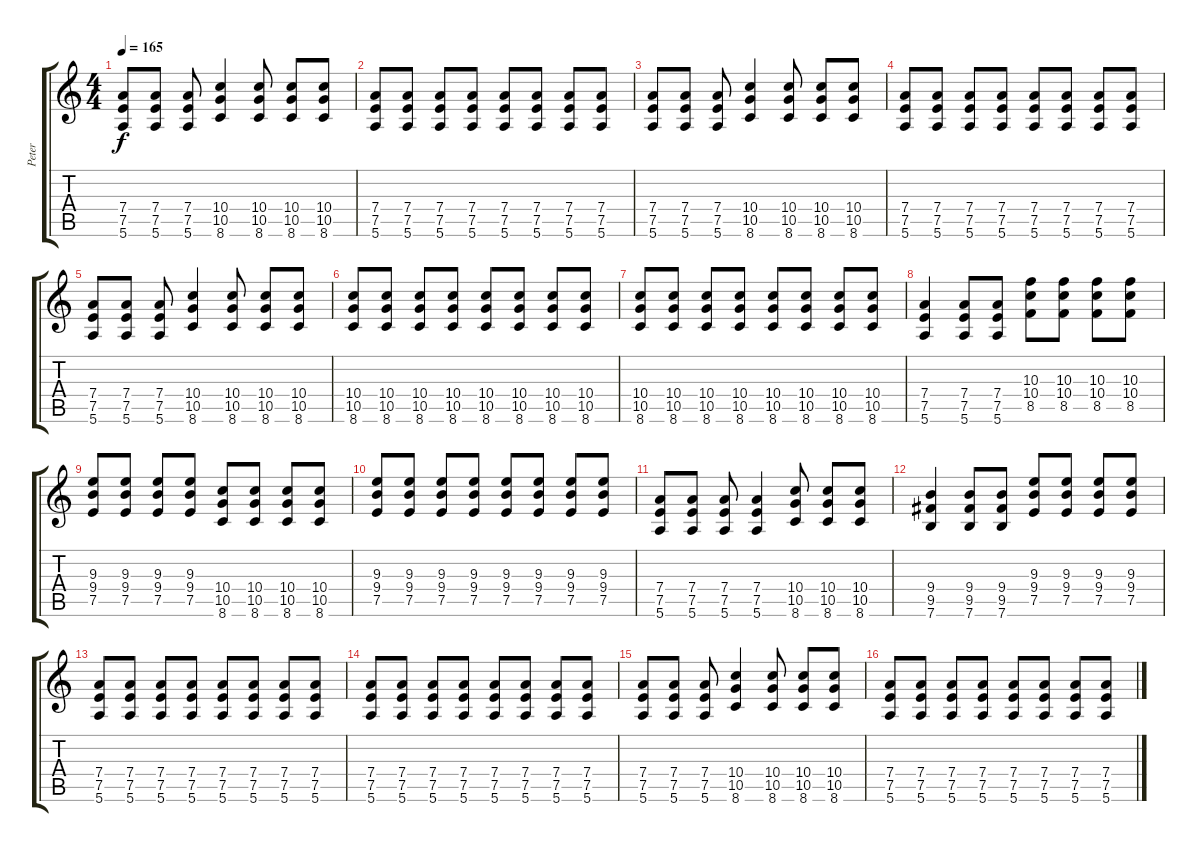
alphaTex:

\track ("Peter" "Peter") {instrument overdrivenguitar}
\staff {score tabs}
\tuning (E4 B3 G3 D3 A2 E2) {hide}
\ts (4 4)
\tempo 165
\clef g2
\ks c
(7.4 7.5 5.6).8{dy f} (7.4 7.5 5.6).8 (7.4 7.5 5.6).8 (10.4 10.5 8.6).4 (10.4 10.5 8.6).8 (10.4 10.5 8.6).8 (10.4 10.5 8.6).8 |
(7.4 7.5 5.6).8 (7.4 7.5 5.6).8 (7.4 7.5 5.6).8 (7.4 7.5 5.6).8 (7.4 7.5 5.6).8 (7.4 7.5 5.6).8 (7.4 7.5 5.6).8 (7.4 7.5 5.6).8 |
(7.4 7.5 5.6).8 (7.4 7.5 5.6).8 (7.4 7.5 5.6).8 (10.4 10.5 8.6).4 (10.4 10.5 8.6).8 (10.4 10.5 8.6).8 (10.4 10.5 8.6).8 |
(7.4 7.5 5.6).8 (7.4 7.5 5.6).8 (7.4 7.5 5.6).8 (7.4 7.5 5.6).8 (7.4 7.5 5.6).8 (7.4 7.5 5.6).8 (7.4 7.5 5.6).8 (7.4 7.5 5.6).8 |
(7.4 7.5 5.6).8 (7.4 7.5 5.6).8 (7.4 7.5 5.6).8 (10.4 10.5 8.6).4 (10.4 10.5 8.6).8 (10.4 10.5 8.6).8 (10.4 10.5 8.6).8 |
(10.4 10.5 8.6).8 (10.4 10.5 8.6).8 (10.4 10.5 8.6).8 (10.4 10.5 8.6).8 (10.4 10.5 8.6).8 (10.4 10.5 8.6).8 (10.4 10.5 8.6).8 (10.4 10.5 8.6).8 |
(10.4 10.5 8.6).8 (10.4 10.5 8.6).8 (10.4 10.5 8.6).8 (10.4 10.5 8.6).8 (10.4 10.5 8.6).8 (10.4 10.5 8.6).8 (10.4 10.5 8.6).8 (10.4 10.5 8.6).8 |
(7.4 7.5 5.6).4 (7.4 7.5 5.6).8 (7.4 7.5 5.6).8 (10.3 10.4 8.5).8 (10.3 10.4 8.5).8 (10.3 10.4 8.5).8 (10.3 10.4 8.5).8 |
(9.3 9.4 7.5).8 (9.3 9.4 7.5).8 (9.3 9.4 7.5).8 (9.3 9.4 7.5).8 (10.4 10.5 8.6).8 (10.4 10.5 8.6).8 (10.4 10.5 8.6).8 (10.4 10.5 8.6).8 |
(9.3 9.4 7.5).8 (9.3 9.4 7.5).8 (9.3 9.4 7.5).8 (9.3 9.4 7.5).8 (9.3 9.4 7.5).8 (9.3 9.4 7.5).8 (9.3 9.4 7.5).8 (9.3 9.4 7.5).8 |
(7.4 7.5 5.6).8 (7.4 7.5 5.6).8 (7.4 7.5 5.6).8 (7.4 7.5 5.6).4 (10.4 10.5 8.6).8 (10.4 10.5 8.6).8 (10.4 10.5 8.6).8 |
(9.4 9.5 7.6).4 (9.4 9.5 7.6).8 (9.4 9.5 7.6).8 (9.3 9.4 7.5).8 (9.3 9.4 7.5).8 (9.3 9.4 7.5).8 (9.3 9.4 7.5).8 |
(7.4 7.5 5.6).8 (7.4 7.5 5.6).8 (7.4 7.5 5.6).8 (7.4 7.5 5.6).8 (7.4 7.5 5.6).8 (7.4 7.5 5.6).8 (7.4 7.5 5.6).8 (7.4 7.5 5.6).8 |
(7.4 7.5 5.6).8 (7.4 7.5 5.6).8 (7.4 7.5 5.6).8 (7.4 7.5 5.6).8 (7.4 7.5 5.6).8 (7.4 7.5 5.6).8 (7.4 7.5 5.6).8 (7.4 7.5 5.6).8 |
(7.4 7.5 5.6).8 (7.4 7.5 5.6).8 (7.4 7.5 5.6).8 (10.4 10.5 8.6).4 (10.4 10.5 8.6).8 (10.4 10.5 8.6).8 (10.4 10.5 8.6).8 |
(7.4 7.5 5.6).8 (7.4 7.5 5.6).8 (7.4 7.5 5.6).8 (7.4 7.5 5.6).8 (7.4 7.5 5.6).8 (7.4 7.5 5.6).8 (7.4 7.5 5.6).8 (7.4 7.5 5.6).8
